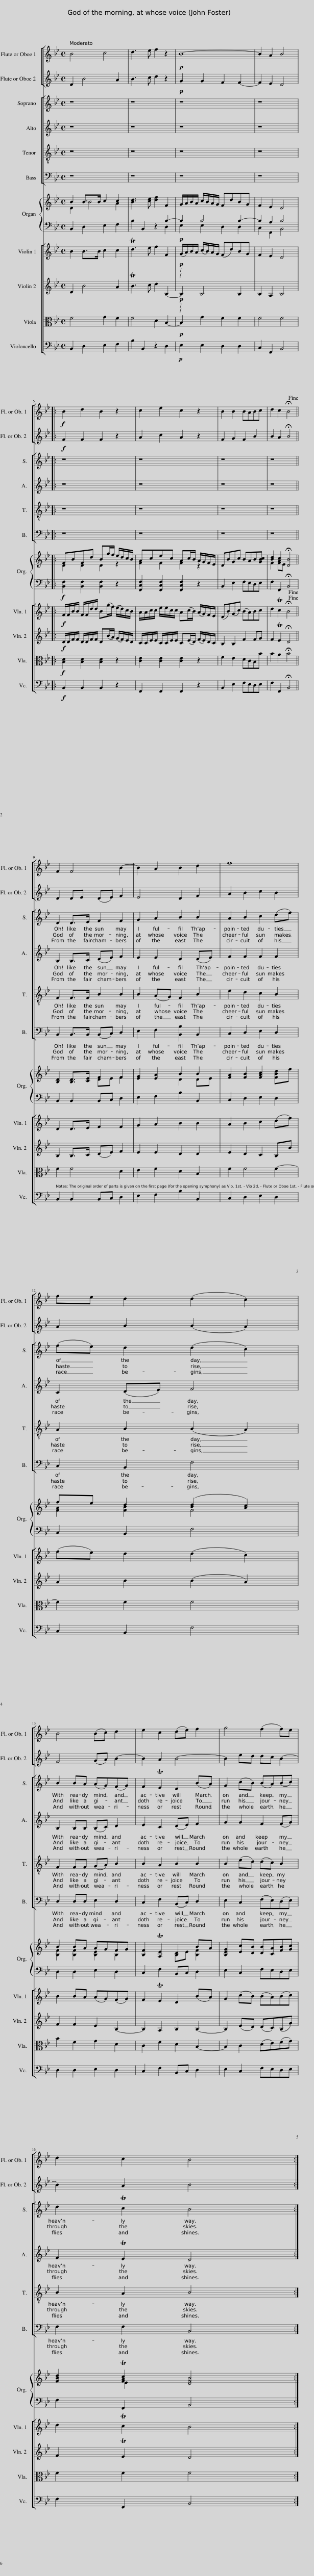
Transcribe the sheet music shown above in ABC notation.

X:1
%%score [ 1 2 ] [ 3 4 5 6 ] { ( 7 8 ) | ( 9 10 ) } [ 11 12 13 14 ]
L:1/8
M:4/4
I:linebreak $
K:Bb
V:1 treble
V:2 treble
V:3 treble
V:4 treble
V:5 treble-8 transpose=-12
V:6 bass
V:7 treble
V:8 treble
V:9 bass
V:10 bass
V:11 treble
V:12 treble
V:13 alto
V:14 bass
V:1
 B4 c4 | d3 e f2 z2 |!p! B8- | B2 A2 B4 |:$!f! B2 d2 B2 z2 | %5
 c2 e2 c2 z2 | B2 B2 BABc | d2 c2 !fermata!B4!fine! ||$ F2 F4 B2- | B2 A2 B2 d2 | %10
 f8 |$ fe d2 (d2 c2) |$ B4 (Bc) d2 | e2 c2 (de) f2 | g4 (f2 f)e |$ %15
 d2 c2 B4 :| %16
V:2
 D2 B4 A2 | B3 c d2 z2 |!p! G2 G2 F2 F2- | F2 E2 D4 |:$!f! F2 F2 F2 z2 | %5
 A2 c2 A2 z2 | F2 G2 F2 B2 | B2 A2 !fermata!B4 ||$ D2 DE (DE) F2 | E4 D2 F2 | %10
 A2 B2 c2 B2 |$ A2 B2 (B2 A2) |$ F4 (GA) B2- | B2 A2 B4- | B2 ed dc B2- |$ %15
 B2 A2 B4 :| %16
V:3
 z8 | z8 | z8 | z8 |:$ z8 | %5
 z8 | z8 | z8 ||$ D2 D>E F2 F2 | G2 A2 B2 B2 | %10
 A2 B2 c2 (df) |$ (fe) d2 (d2 c2) |$ B2 BA (AG)(FG) | F2 TE2 D2 (BA) | G2 (cB) (BA)(Bc) |$ %15
 d2 Tc2 B4 :| %16
V:4
 z8 | z8 | z8 | z8 |:$ z8 | %5
 z8 | z8 | z8 ||$ B,2 B,>C (DE) F2 | E2 E2 D2 (DE) | %10
 F2 F2 F2 F2 |$ C2 (DE) F4 |$ B,2 B,B, (B,C) D2 | E2 C2 (DE) F2 | G2 G2 F2 (FG) |$ %15
 F2 TE2 D4 :| %16
V:5
 z8 | z8 | z8 | z8 |:$ z8 | %5
 z8 | z8 | z8 ||$ F2 F>F B2 B2 | B2 (AG) F2 B2 | %10
 e2 d2 c2 B2 |$ A2 B2 (B2 A2) |$ F2 FF (GA) B2 | B2 A2 B2 B2 | B2 (ed) (dc) B2 |$ %15
 B2 A2 B4 :| %16
V:6
 z8 | z8 | z8 | z8 |:$ z8 | %5
 z8 | z8 | z8 ||$ B,,2 B,,>B,, (B,,C,) D,2 | E,2 F,2 [B,,B,]2 B,,2 | %10
 C,2 D,2 E,2 D,2 |$ C,2 B,,2 F,4 |$ D,2 D,D, E,2 D,2 | C,2 F,2 (B,,C,) D,2 | E,2 C,2 (F,E,)(D,E,) |$ %15
 F,2 F,2 B,,4 :| %16
V:7
 B2 B>B c2 c2 | [Bd]3 [ce] [df]2 F2 | G/A/B/A/ c/B/A/G/ FdBG | F2 E2 D4 |:$ FBFd Bg/f/ e/d/c/B/ | %5
 Acec Ac/B/ A/G/F/E/ | DBGc BAB[GBc] | [Bd]2 [Ac]2 !fermata![DB]4 ||$ [B,D]2 [B,D]>[CE] F2 F2 | [EG]2 [EA]2 B2 B2 | %10
 [FA]2 [FB]2 [FAc]2 [FBd]f |$ fe d2 ([Bd]2 [Ac]2) |$ B2 BA AGFG | [B,F]2 T[A,E]2 D2 BA | [B,EG]2 [Ec][DB] [DB][CA][FB][Gc] |$ %15
 [FBd]2 T[FAc]2 [DFB]4 :| %16
V:8
 D2 B4 A2 | x8 | x8 | x8 |:$ D2 D2 D2 z2 | %5
 F2 F2 F2 z2 | x8 | F2 FE x4 ||$ x4 DE F2 | x4 D2 DE | %10
 x8 |$ [FA]2 [FB]2 F4 |$ [B,F]2 [B,F]2 [B,E]2 B,2 | x4 B,E [B,F]2 | x8 |$ %15
 x2 E2 x4 :| %16
V:9
 B,,2 D,2 E,2 F,2 | B,2 B,,2 z2 B,2- |!p! B,2 B,4 B,2- | B,2 A,2 B,4 |:$!f! [B,,F,]2 [B,,F,]2 [B,,F,]2 z2 | %5
 [F,,C,F,]2 [F,,C,F,]2 [F,,C,F,]2 z2 | B,,2 E,2 F,E,D,E, | F,2 F,,2 !fermata!B,,4 ||$ B,,2 B,,2 B,,C, D,2 | E,2 F,2 B,2 B,,2 | %10
 C,2 D,2 E,2 D,2 |$ C,2 B,,2 F,4 |$ D,2 D,2 E,2 D,2 | C,2 F,2 B,,C, D,2 | E,2 C,2 F,E,D,E, |$ %15
 F,2 F,,2 B,,4 :| %16
V:10
 x8 | x6 D,2 | E,2 E,2 D,2 D,2 | C,2 F,,2 B,,4 |:$ x8 | %5
 x8 | x8 | x8 ||$ x8 | x8 | %10
 x8 |$ x8 |$ x8 | x8 | x8 |$ %15
 x8 :| %16
V:11
 B2 B>B c2 c2 | Td3 e f2 F2 |!p! (G/A/)B/A/ (c/B/)A/G/ (Fd)BG | F2 E2 D4 |:$!f! F/F/B/B/ F/F/d/d/ B(g/f/) (e/d/)c/B/ | %5
 A/A/c/c/ e/e/c/c/ A(c/B/) (A/G/)F/E/ | (DB)(Gc) (BA)Bc | d2 Tc2 !fermata!B4 ||$ D2 D>E F2 F2 | G2 A2 B2 B2 | %10
 A2 B2 c2 (df) |$ (fe) d2 (d2 c2) |$ B2 BA (AG)(FG) | F2 TE2 D2 (BA) | G2 (cB) (BA)(Bc) |$ %15
 d2 Tc2 B4 :| %16
V:12
 D2 B4 A2 | TB3 c d2 B,2- |!p! B,2 B,4 B,2 | B,2 A,2 B,4 |:$!f! D/D/F/F/ D/D/F/F/ D(B/A/) (G/F/)E/D/ | %5
 C/C/E/E/ C/C/E/E/ C(E/D/) (F/E/)D/C/ | B,2 B,2 F2 FG | F2 TE2 !fermata!D4 ||$ B,2 B,>C (DE) F2 | E2 E2 D2 D2 | %10
 E2 D2 C2 B,B |$ A2 B2 (B2 A2) |$ F2 F2 E2 B,2- | B,2 A,2 B,2 B,2- | B,2 (ED) (DC)(B,G) |$ %15
 F2 TE2 D4 :| %16
V:13
 F4 G2 F2 | F4 D2 B,2- |!p! B,2 G2 F2 F2 | F4 F4 |:$!f! [B,D]2 [B,D]2 [B,D]2 z2 | %5
 [CE]2 [CE]2 [CE]2 z2 | F2 E2 DCB,B | B2 A2 !fermata!B4 ||$ F2 F4 D2 | E2 F2 D2 B,2 | %10
 F2 F4 F2- |$ F2 F2 F4 |$ B2 F2 G2 D2 | C2 F2 D2 B,2- | B,2 C2 (DE)(FG) |$ %15
 F2 F2 F4 :| %16
V:14
 B,,2 D,2 E,2 F,2 | B,2 B,,2 z2 D,2 |!p! E,2 E,2 D,2 D,2 | C,2 F,,2 B,,4 |:$!f! B,,2 B,,2 B,,2 z2 | %5
 F,,2 F,,2 F,,2 z2 | B,,2 E,2 F,E,D,E, | F,2 F,,2 !fermata!B,,4 ||$ B,,2 B,,2 B,,C, D,2 | E,2 F,2 B,2 B,,2 | %10
 C,2 D,2 E,2 D,2 |$ C,2 B,,2 F,4 |$ D,2 D,2 E,2 D,2 | C,2 F,2 B,,C, D,2 | E,2 C,2 F,E,D,E, |$ %15
 F,2 F,,2 B,,4 :| %16
